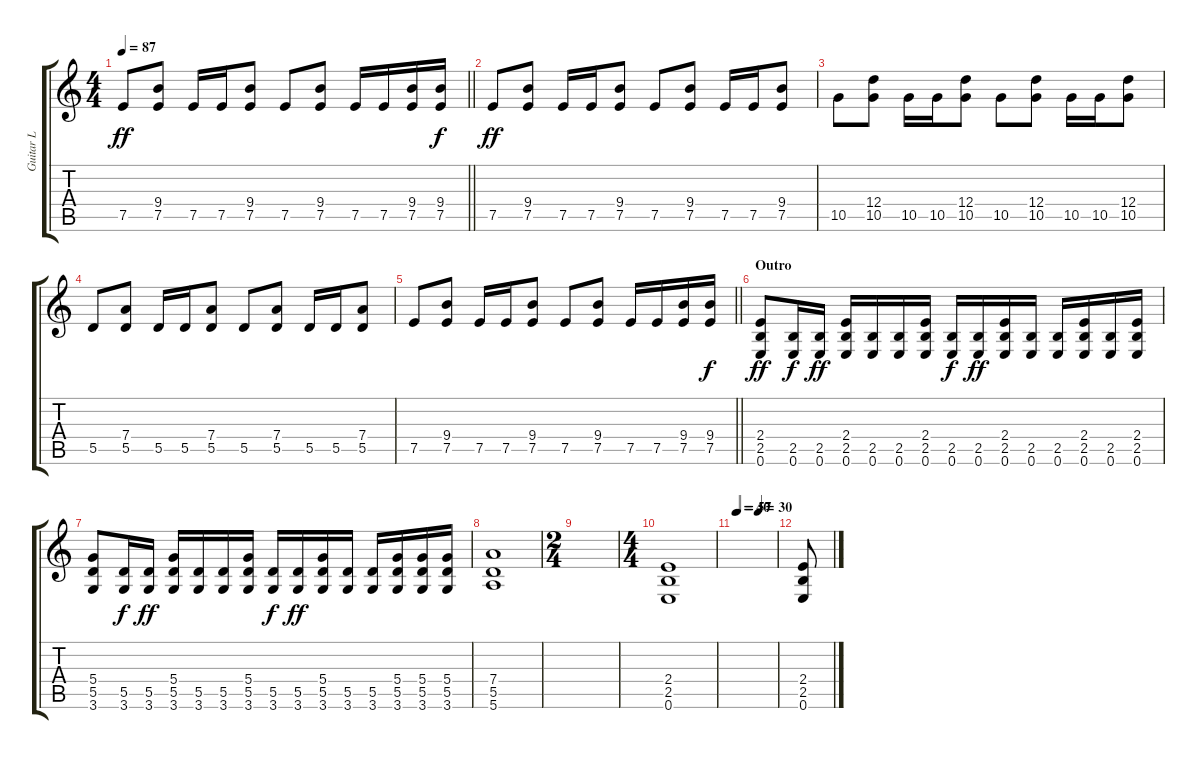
\track ("Guitar L" "Guitar L") {instrument distortionguitar}
\staff {score tabs}
\tuning (E4 B3 G3 D3 A2 E2) {hide}
\ts (4 4)
\tempo 87
\clef g2
\barLineRight lightlight
\ks c
7.5.8{dy ff} (9.4 7.5).8 7.5.16 7.5.16 (9.4 7.5).8 7.5.8 (9.4 7.5).8 7.5.16 7.5.16 (9.4 7.5).16 (9.4 7.5).16{dy f} |
7.5.8{dy ff} (9.4 7.5).8 7.5.16 7.5.16 (9.4 7.5).8 7.5.8 (9.4 7.5).8 7.5.16 7.5.16 (9.4 7.5).8 |
10.5.8 (12.4 10.5).8 10.5.16 10.5.16 (12.4 10.5).8 10.5.8 (12.4 10.5).8 10.5.16 10.5.16 (12.4 10.5).8 |
5.5.8 (7.4 5.5).8 5.5.16 5.5.16 (7.4 5.5).8 5.5.8 (7.4 5.5).8 5.5.16 5.5.16 (7.4 5.5).8 |
\barLineRight lightlight
7.5.8 (9.4 7.5).8 7.5.16 7.5.16 (9.4 7.5).8 7.5.8 (9.4 7.5).8 7.5.16 7.5.16 (9.4 7.5).16 (9.4 7.5).16{dy f} |
\section ("" "Outro")
(2.4 2.5 0.6).8{dy ff} (2.5 0.6).16{dy f} (2.5 0.6).16{dy ff} (2.4 2.5 0.6).16 (2.5 0.6).16 (2.5 0.6).16 (2.4 2.5 0.6).16 (2.5 0.6).16{dy f} (2.5 0.6).16{dy ff} (2.4 2.5 0.6).16 (2.5 0.6).16 (2.5 0.6).16 (2.4 2.5 0.6).16 (2.5 0.6).16 (2.4 2.5 0.6).16 |
(5.4 5.5 3.6).8 (5.5 3.6).16{dy f} (5.5 3.6).16{dy ff} (5.4 5.5 3.6).16 (5.5 3.6).16 (5.5 3.6).16 (5.4 5.5 3.6).16 (5.5 3.6).16{dy f} (5.5 3.6).16{dy ff} (5.4 5.5 3.6).16 (5.5 3.6).16 (5.5 3.6).16 (5.4 5.5 3.6).16 (5.4 5.5 3.6).16 (5.4 5.5 3.6).16 |
(7.4 5.5 5.6).1 |
\ts (2 4)
|
\ts (4 4)
(2.4 2.5 0.6).1 |
\tempo (40 0.03125)
\tempo (57 0.0625)
\tempo (30 0.5625)
|
(2.4 2.5 0.6).8
